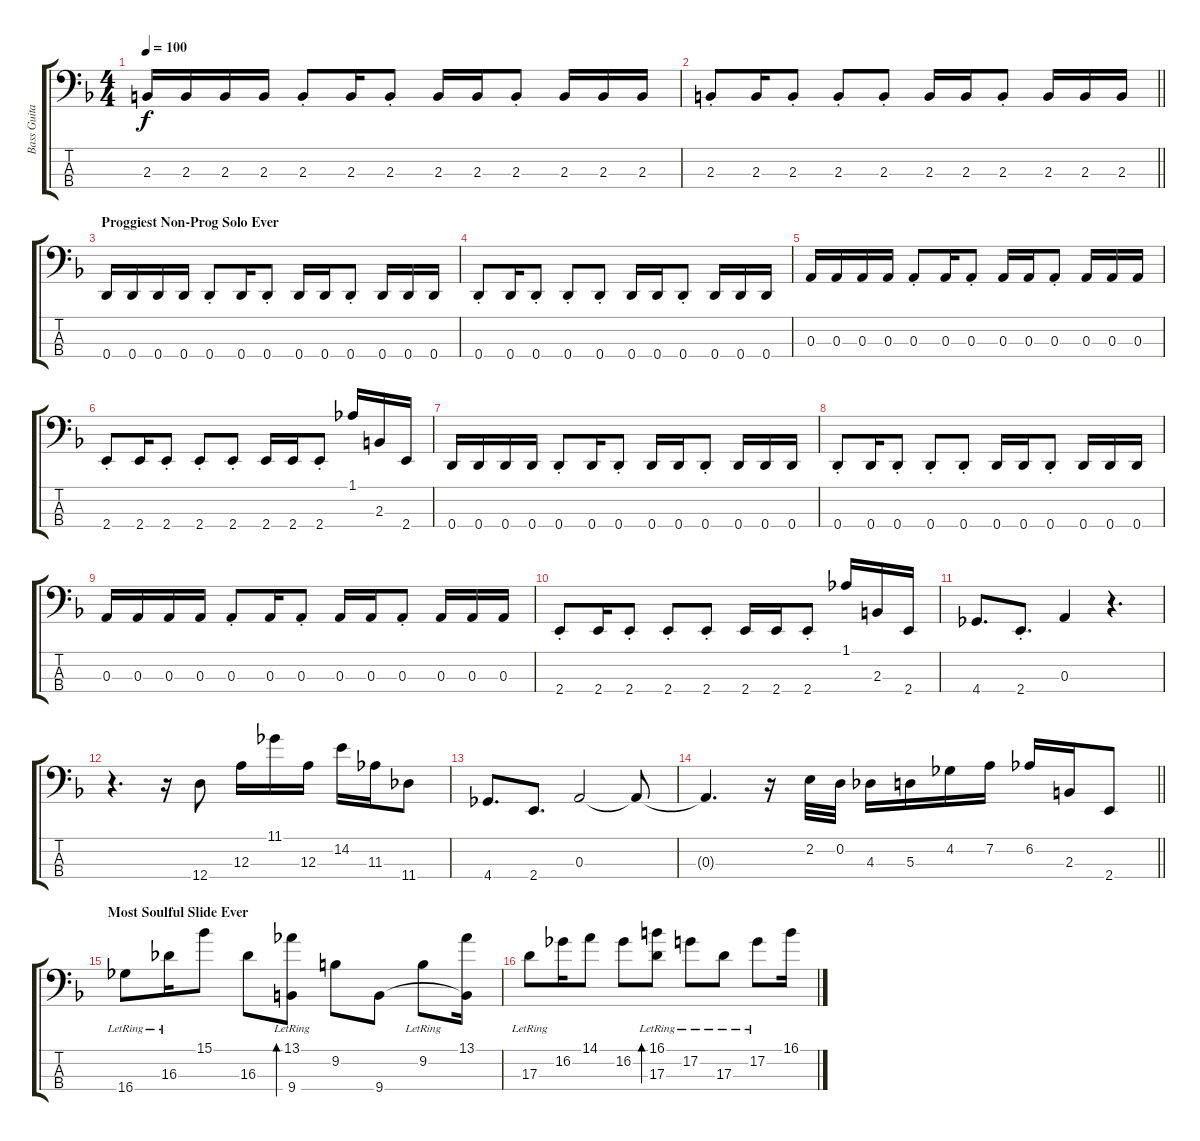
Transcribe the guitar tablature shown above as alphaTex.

\track ("Bass Guitar" "Bass Guita") {instrument electricbassfinger}
\staff {score tabs}
\tuning (G2 D2 A1 D1) {hide}
\ts (4 4)
\tempo 100
\clef f4
\ks dminor
2.3.16{dy f} 2.3.16 2.3.16 2.3.16 2.3{st}.8 2.3.16 2.3{st}.8 2.3.16 2.3.16 2.3{st}.8 2.3.16 2.3.16 2.3.16 |
\barLineRight lightlight
2.3{st}.8 2.3.16 2.3{st}.8 2.3{st}.8 2.3{st}.8 2.3.16 2.3.16 2.3{st}.8 2.3.16 2.3.16 2.3.16 |
\section ("" "Proggiest Non-Prog Solo Ever")
0.4.16 0.4.16 0.4.16 0.4.16 0.4{st}.8 0.4.16 0.4{st}.8 0.4.16 0.4.16 0.4{st}.8 0.4.16 0.4.16 0.4.16 |
0.4{st}.8 0.4.16 0.4{st}.8 0.4{st}.8 0.4{st}.8 0.4.16 0.4.16 0.4{st}.8 0.4.16 0.4.16 0.4.16 |
0.3.16 0.3.16 0.3.16 0.3.16 0.3{st}.8 0.3.16 0.3{st}.8 0.3.16 0.3.16 0.3{st}.8 0.3.16 0.3.16 0.3.16 |
2.4{st}.8 2.4.16 2.4{st}.8 2.4{st}.8 2.4{st}.8 2.4.16 2.4.16 2.4{st}.8 1.1.16 2.3.16 2.4.16 |
0.4.16 0.4.16 0.4.16 0.4.16 0.4{st}.8 0.4.16 0.4{st}.8 0.4.16 0.4.16 0.4{st}.8 0.4.16 0.4.16 0.4.16 |
0.4{st}.8 0.4.16 0.4{st}.8 0.4{st}.8 0.4{st}.8 0.4.16 0.4.16 0.4{st}.8 0.4.16 0.4.16 0.4.16 |
0.3.16 0.3.16 0.3.16 0.3.16 0.3{st}.8 0.3.16 0.3{st}.8 0.3.16 0.3.16 0.3{st}.8 0.3.16 0.3.16 0.3.16 |
2.4{st}.8 2.4.16 2.4{st}.8 2.4{st}.8 2.4{st}.8 2.4.16 2.4.16 2.4{st}.8 1.1.16 2.3.16 2.4.16 |
4.4.8{d} 2.4{st}.8{d} 0.3.4 r.4{d} |
r.4{d} r.16 12.4.8 12.3.16 11.1.16 12.3.16 14.2.16 11.3.16 11.4.8 |
4.4.8{d} 2.4.8{d} 0.3.2 0.3{t}.8 |
\barLineRight lightlight
0.3{t}.4{d} r.16 2.2.32 0.2.32 4.3.16 5.3.16 4.2.16 7.2.16 6.2.16 2.3.16 2.4.8 |
\section ("" "Most Soulful Slide Ever")
16.4{lr}.8 16.3{lr}.16 15.1.8 16.3.8 (13.1{lr} 9.4{lr}).8{bd 120} 9.2.8 9.4.8 9.2{lr}.8 (13.1 9.4{t}).16 |
17.3{lr}.8 16.2.16 14.1.8 16.2.8 (16.1 17.3{lr}).8{bd 120} 17.2{lr}.8 17.3{lr}.8 17.2{lr}.8 16.1.16
